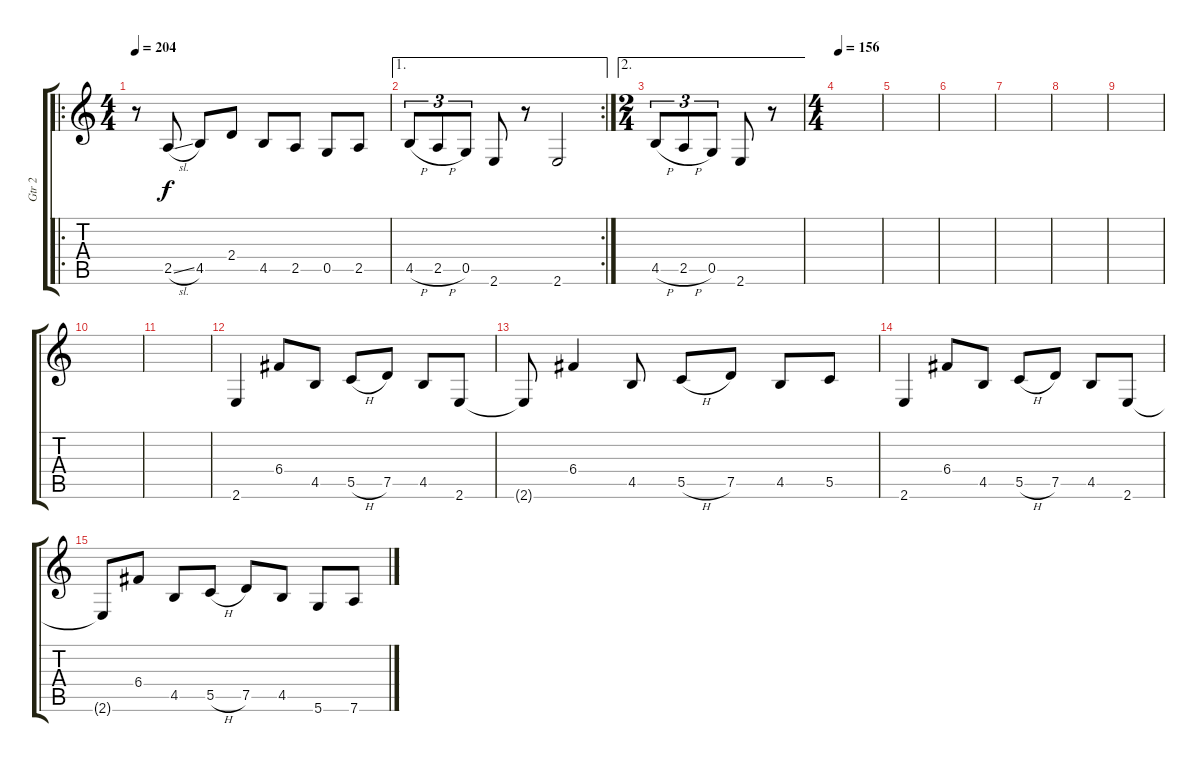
\track ("Gtr 2" "Gtr 2") {instrument distortionguitar}
\staff {score tabs}
\tuning (D4 A3 F3 C3 G2 D2) {hide}
\ro
\ts (4 4)
\tempo 204
\clef g2
\ks c
r.8{dy f} 2.5{sl}.8 4.5.8 2.4.8 4.5.8 2.5.8 0.5.8 2.5.8 |
\ae 1
\rc 2
4.5{h}.8{tu (3 2)} 2.5{h}.8{tu (3 2)} 0.5.8{tu (3 2)} 2.6.8 r.8 2.6.2 |
\ae 2
\ts (2 4)
4.5{h}.8{tu (3 2)} 2.5{h}.8{tu (3 2)} 0.5.8{tu (3 2)} 2.6.8 r.8 |
\ts (4 4)
\tempo 156
|
|
|
|
|
|
|
|
2.6.4 6.4.8 4.5.8 5.5{h}.8 7.5.8 4.5.8 2.6.8 |
2.6{t}.8 6.4.4 4.5.8 5.5{h}.8 7.5.8 4.5.8 5.5.8 |
2.6.4 6.4.8 4.5.8 5.5{h}.8 7.5.8 4.5.8 2.6.8 |
2.6{t}.8 6.4.8 4.5.8 5.5{h}.8 7.5.8 4.5.8 5.6.8 7.6.8
